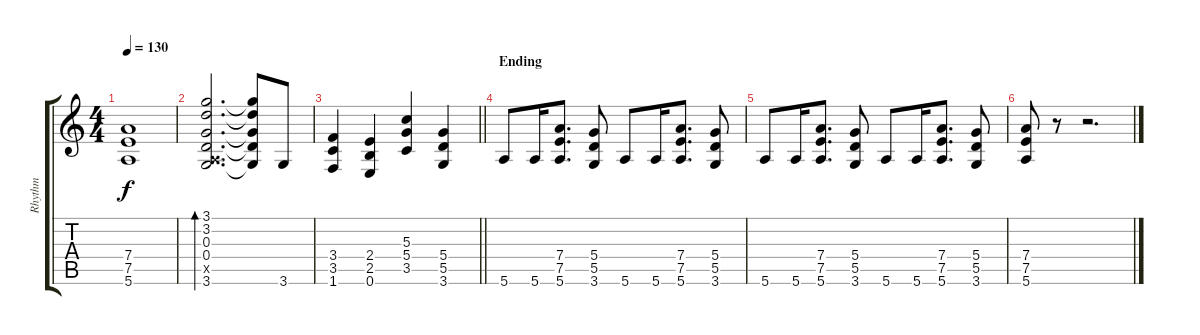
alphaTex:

\track ("Rhythm" "Rhythm") {instrument overdrivenguitar}
\staff {score tabs}
\tuning (E4 B3 G3 D3 A2 E2) {hide}
\ts (4 4)
\tempo 130
\clef g2
\ks c
(7.4 7.5 5.6).1{dy f} |
(3.1 3.2 0.3 0.4 0.5{x} 3.6).2{d bd 60} (3.1{t} 3.2{t} 0.3{t} 0.4{t} 3.6{t}).8 3.6.8 |
\barLineRight lightlight
(3.4 3.5 1.6).4 (2.4 2.5 0.6).4 (5.3 5.4 3.5).4 (5.4 5.5 3.6).4 |
\section ("" "Ending")
5.6.8 5.6.16 (7.4 7.5 5.6).8{d} (5.4 5.5 3.6).8 5.6.8 5.6.16 (7.4 7.5 5.6).8{d} (5.4 5.5 3.6).8 |
5.6.8 5.6.16 (7.4 7.5 5.6).8{d} (5.4 5.5 3.6).8 5.6.8 5.6.16 (7.4 7.5 5.6).8{d} (5.4 5.5 3.6).8 |
(7.4 7.5 5.6).8 r.8 r.2{d}
